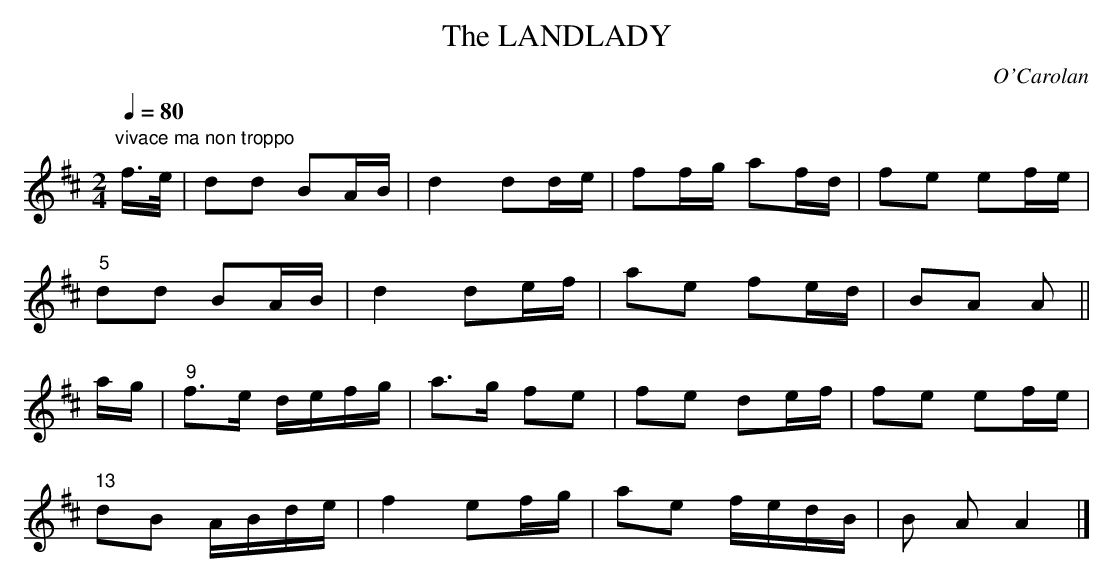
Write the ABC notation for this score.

X:1
T:The LANDLADY
C:O'Carolan
Q:1/4=80
M:2/4
L:1/16
K:D
"vivace ma non troppo"
f>e|d2d2 B2AB|d4 d2de|f2fg a2fd|f2e2 e2fe|
"5"d2d2 B2AB|d4 d2ef|a2e2 f2ed|B2A2 A2||
ag|"9"f3e defg|a3g f2e2|f2e2 d2ef|f2e2 e2fe|
"13"d2B2 ABde|f4 e2fg|a2e2 fedB|B2 A2 A4|]
